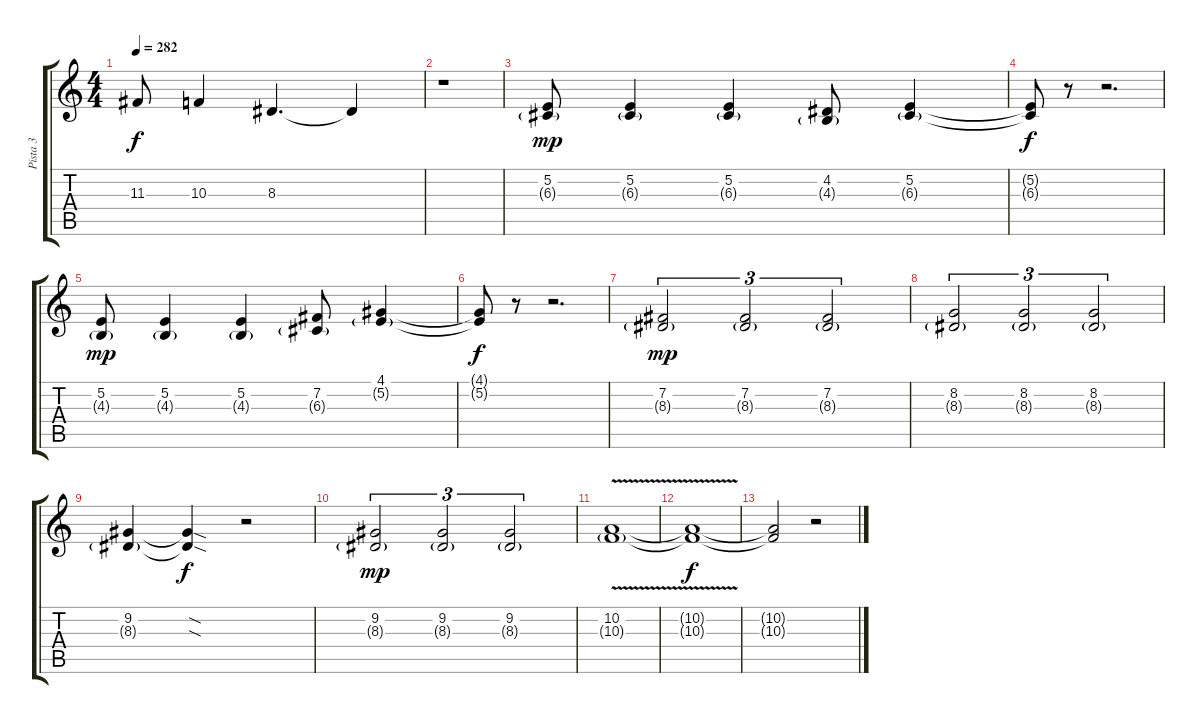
\track ("Pista 3" "Pista 3") {instrument lead2sawtooth}
\staff {score tabs}
\tuning (E4 B3 G3 D3 A2 E2) {hide}
\ts (4 4)
\tempo 282
\clef g2
\ks c
11.3.8{dy f} 10.3.4 8.3.4{d} 8.3{t}.4 |
r.1 |
(5.2 6.3{g}).8{dy mp} (5.2 6.3{g}).4 (5.2 6.3{g}).4 (4.2 4.3{g}).8 (5.2 6.3{g}).4 |
(5.2{t} 6.3{t}).8{dy f} r.8 r.2{d} |
(5.2 4.3{g}).8{dy mp} (5.2 4.3{g}).4 (5.2 4.3{g}).4 (7.2 6.3{g}).8 (4.1 5.2{g}).4 |
(4.1{t} 5.2{t}).8{dy f} r.8 r.2{d} |
(7.2 8.3{g}).2{tu (3 2) dy mp} (7.2 8.3{g}).2{tu (3 2)} (7.2 8.3{g}).2{tu (3 2)} |
(8.2 8.3{g}).2{tu (3 2)} (8.2 8.3{g}).2{tu (3 2)} (8.2 8.3{g}).2{tu (3 2)} |
(9.2 8.3{g}).4 (9.2{sod t} 8.3{sod t}).4{dy f} r.2 |
(9.2 8.3{g}).2{tu (3 2) dy mp} (9.2 8.3{g}).2{tu (3 2)} (9.2 8.3{g}).2{tu (3 2)} |
(10.2{v} 10.3{g}).1 |
(10.2{t} 10.3{t}).1{dy f} |
(10.2{t} 10.3{t}).2 r.2
